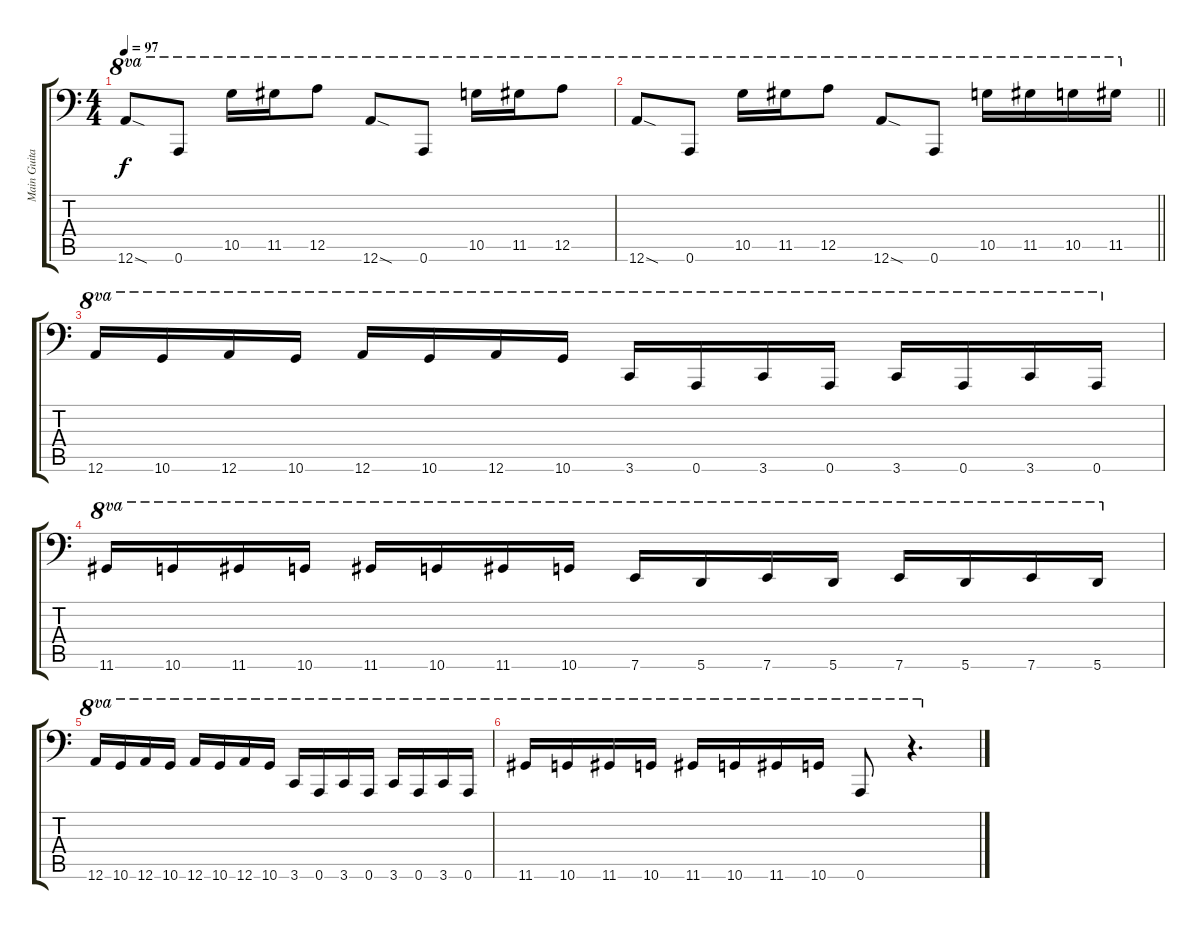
\track ("Main Guitar - Josh Homme" "Main Guita") {instrument overdrivenguitar}
\staff {score tabs}
\tuning (E4 B3 G3 D3 A2 A1) {hide}
\ts (4 4)
\tempo 97
\clef f4
\ks c
12.6{sod}.8{ot 8va dy f} 0.6.8{ot 8va} 10.5.16{ot 8va} 11.5.16{ot 8va} 12.5.8{ot 8va} 12.6{sod}.8{ot 8va} 0.6.8{ot 8va} 10.5.16{ot 8va} 11.5.16{ot 8va} 12.5.8{ot 8va} |
\barLineRight lightlight
12.6{sod}.8{ot 8va} 0.6.8{ot 8va} 10.5.16{ot 8va} 11.5.16{ot 8va} 12.5.8{ot 8va} 12.6{sod}.8{ot 8va} 0.6.8{ot 8va} 10.5.16{ot 8va} 11.5.16{ot 8va} 10.5.16{ot 8va} 11.5.16{ot 8va} |
12.6.16{ot 8va} 10.6.16{ot 8va} 12.6.16{ot 8va} 10.6.16{ot 8va} 12.6.16{ot 8va} 10.6.16{ot 8va} 12.6.16{ot 8va} 10.6.16{ot 8va} 3.6.16{ot 8va} 0.6.16{ot 8va} 3.6.16{ot 8va} 0.6.16{ot 8va} 3.6.16{ot 8va} 0.6.16{ot 8va} 3.6.16{ot 8va} 0.6.16{ot 8va} |
11.6.16{ot 8va} 10.6.16{ot 8va} 11.6.16{ot 8va} 10.6.16{ot 8va} 11.6.16{ot 8va} 10.6.16{ot 8va} 11.6.16{ot 8va} 10.6.16{ot 8va} 7.6.16{ot 8va} 5.6.16{ot 8va} 7.6.16{ot 8va} 5.6.16{ot 8va} 7.6.16{ot 8va} 5.6.16{ot 8va} 7.6.16{ot 8va} 5.6.16{ot 8va} |
12.6.16{ot 8va} 10.6.16{ot 8va} 12.6.16{ot 8va} 10.6.16{ot 8va} 12.6.16{ot 8va} 10.6.16{ot 8va} 12.6.16{ot 8va} 10.6.16{ot 8va} 3.6.16{ot 8va} 0.6.16{ot 8va} 3.6.16{ot 8va} 0.6.16{ot 8va} 3.6.16{ot 8va} 0.6.16{ot 8va} 3.6.16{ot 8va} 0.6.16{ot 8va} |
11.6.16{ot 8va} 10.6.16{ot 8va} 11.6.16{ot 8va} 10.6.16{ot 8va} 11.6.16{ot 8va} 10.6.16{ot 8va} 11.6.16{ot 8va} 10.6.16{ot 8va} 0.6.8{ot 8va} r.4{d ot 8va}
